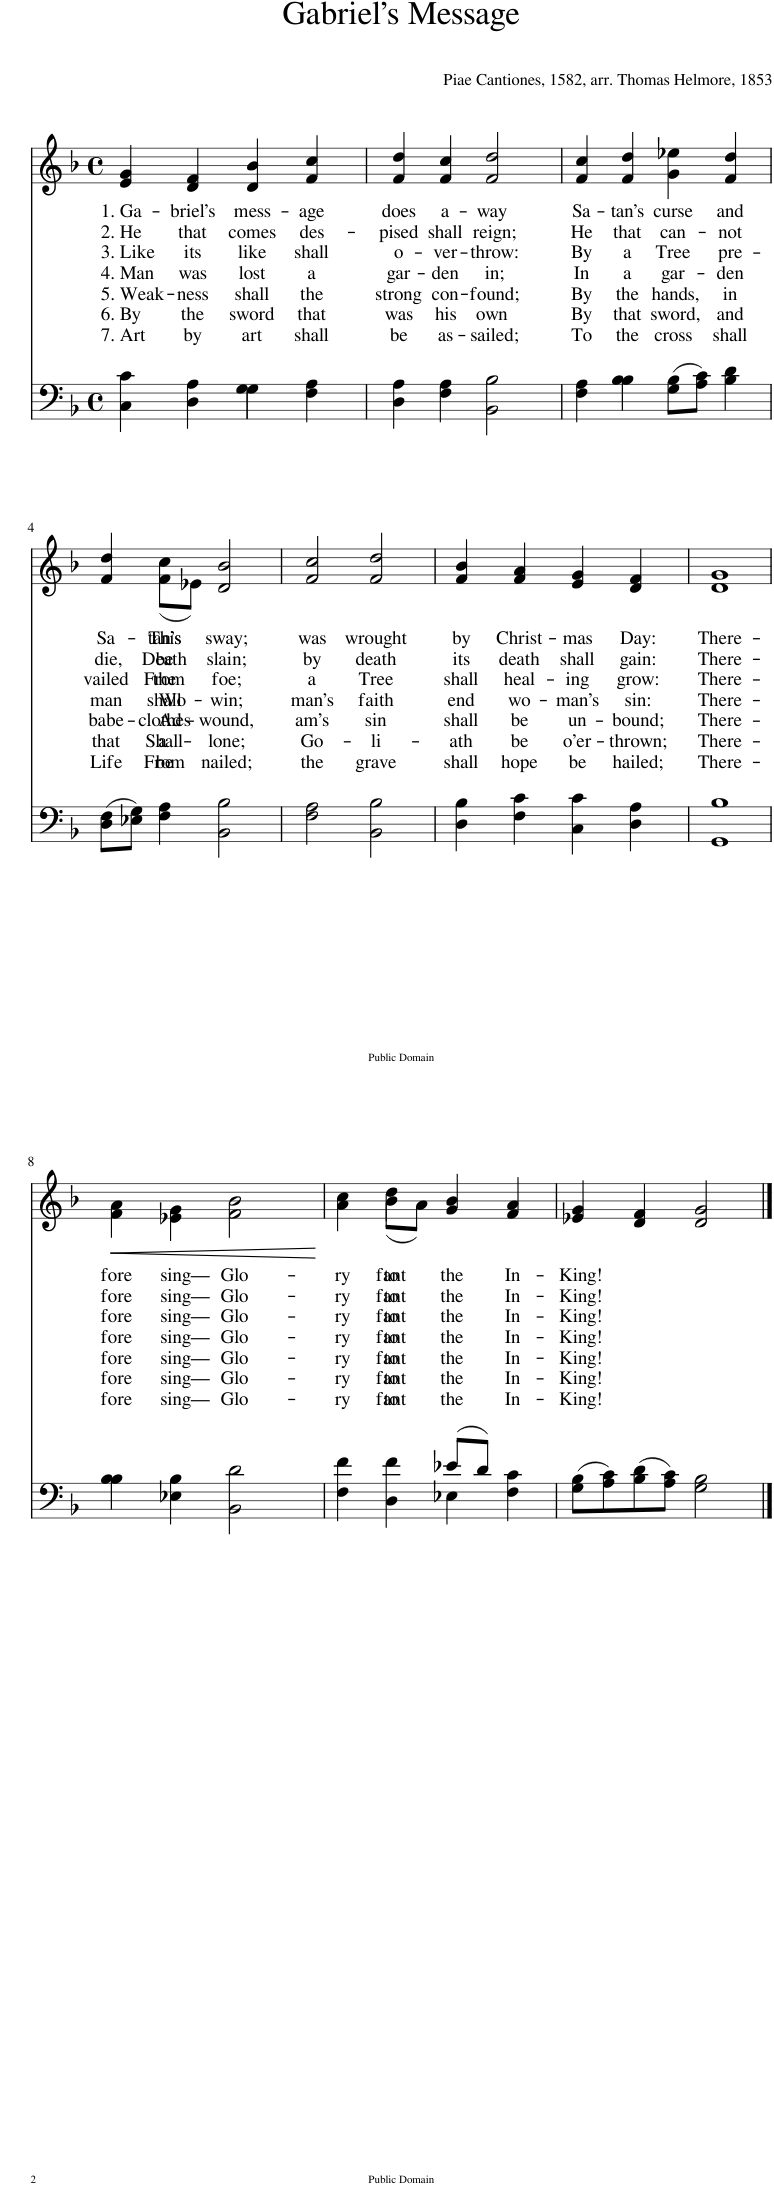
X:1
%%score ( 1 2 ) ( 3 4 )
L:1/8
M:4/4
I:linebreak $
K:F
V:1 treble
V:2 treble
V:3 bass
V:4 bass
V:1
 [EG]2 [DF]2 [DB]2 [Fc]2 | [Fd]2 [Fc]2 [Fd]4 | [Fc]2 [Fd]2 [G_e]2 [Fd]2 |$ [Fd]2 (F_E) [DB]4 | [Fc]4 [Fd]4 | %5
 [FB]2 [FA]2 [EG]2 [DF]2 | [DG]8 |$!<(! [FA]2 [_EG]2 [FB]4!<)! | [Ac]2 (BA) [GB]2 [FA]2 | [_EG]2 [DF]2 [DG]4 |] %10
V:2
 x8 | x8 | x8 |$ x2 c2 x4 | x8 | %5
 x8 | x8 |$ x8 | x2 d2 x4 | x8 |] %10
V:3
 [C,C]2 [D,A,]2 G,2 [F,A,]2 | [D,A,]2 [F,A,]2 [B,,B,]4 | [F,A,]2 B,2 ([G,B,][A,C]) [B,D]2 |$ ([D,F,][_E,G,]) [F,A,]2 [B,,B,]4 | [F,A,]4 [B,,B,]4 | %5
 [D,B,]2 [F,C]2 [C,C]2 [D,A,]2 | [G,,B,]8 |$ B,2 [_E,B,]2 [B,,D]4 | [F,F]2 [D,F]2 (_ED) [F,C]2 | ([G,B,][A,C])([B,D][A,C]) [G,B,]4 |] %10
V:4
 x4 G,2 x2 | x8 | x2 B,2 x4 |$ x8 | x8 | %5
 x8 | x8 |$ B,2 x6 | x4 _E,2 x2 | x8 |] %10
